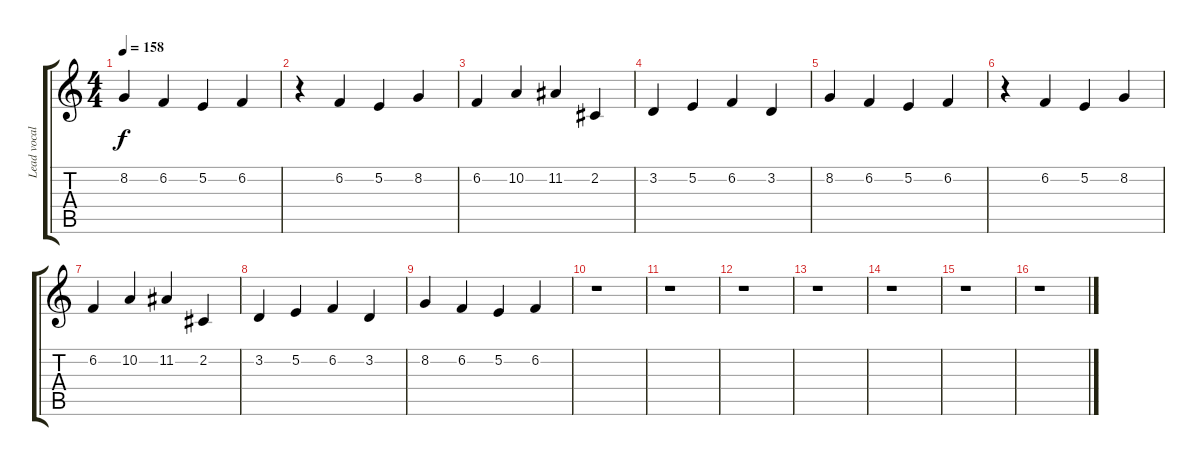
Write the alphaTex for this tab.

\track ("Lead vocals" "Lead vocal") {instrument synthvoice}
\staff {score tabs}
\tuning (E4 B3 G3 D3 A2 E2) {hide}
\ts (4 4)
\tempo 158
\clef g2
\ks c
8.2.4{dy f} 6.2.4 5.2.4 6.2.4 |
r.4 6.2.4 5.2.4 8.2.4 |
6.2.4 10.2.4 11.2.4 2.2.4 |
3.2.4 5.2.4 6.2.4 3.2.4 |
8.2.4 6.2.4 5.2.4 6.2.4 |
r.4 6.2.4 5.2.4 8.2.4 |
6.2.4 10.2.4 11.2.4 2.2.4 |
3.2.4 5.2.4 6.2.4 3.2.4 |
8.2.4 6.2.4 5.2.4 6.2.4 |
r.1 |
r.1 |
r.1 |
r.1 |
r.1 |
r.1 |
r.1
